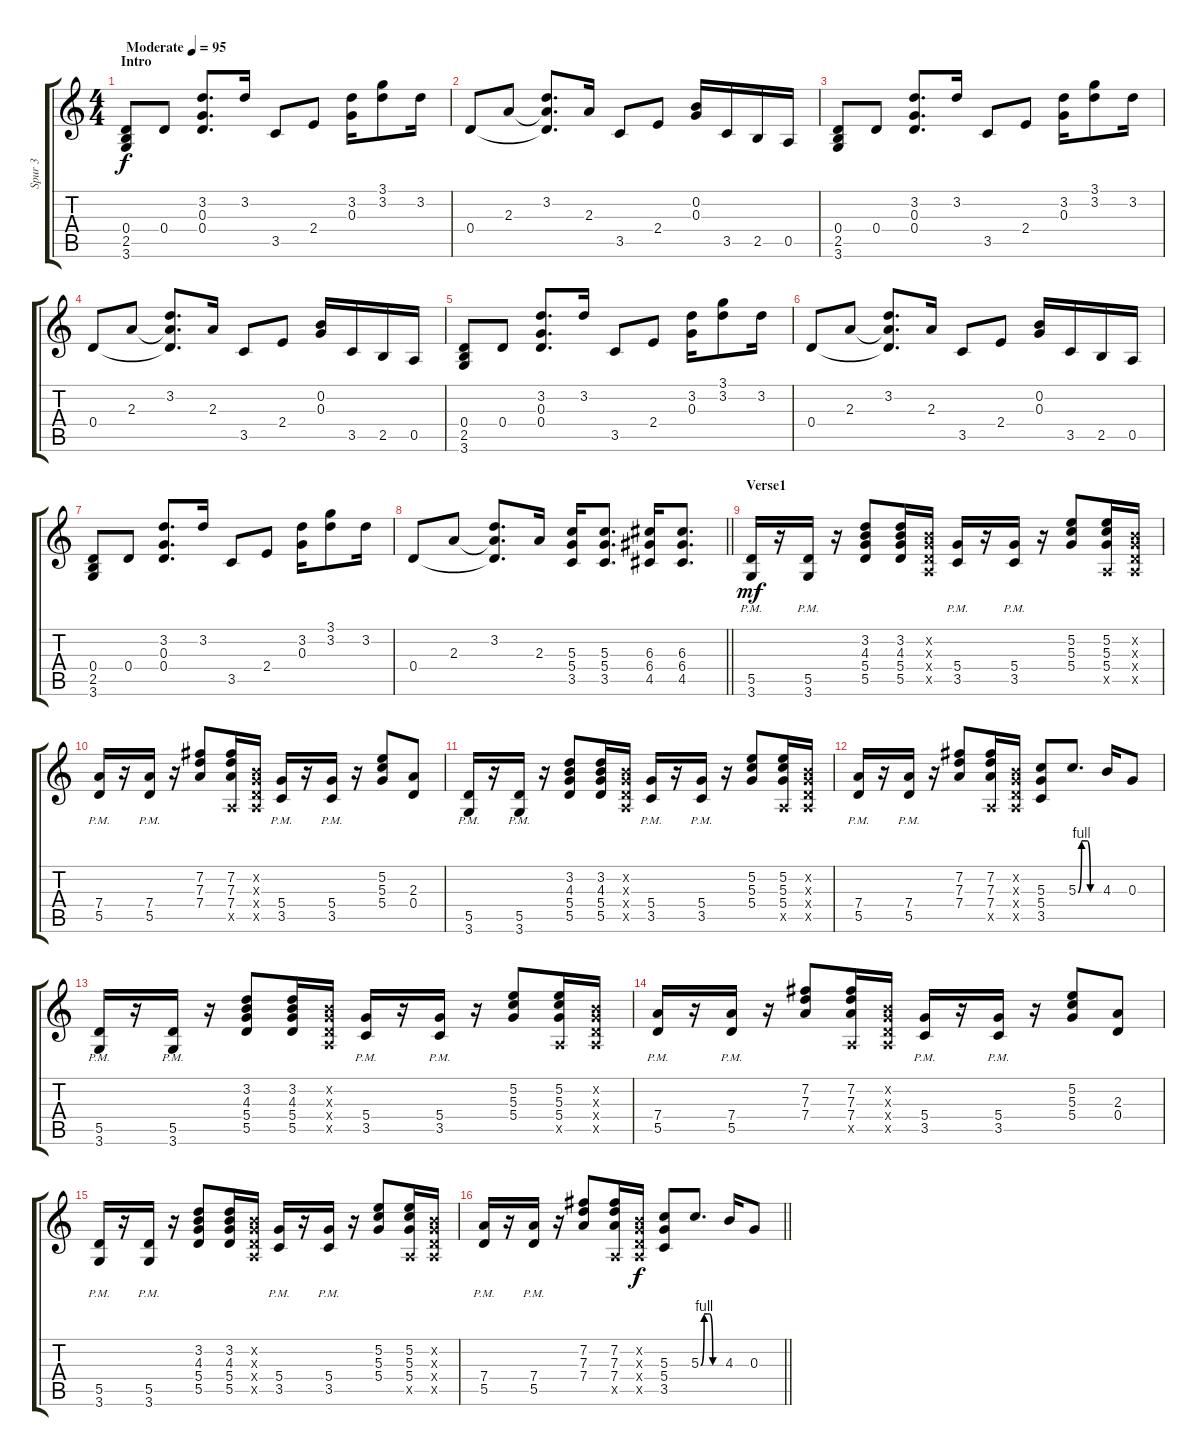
\track ("Spur 3" "Spur 3") {instrument overdrivenguitar}
\staff {score tabs}
\tuning (E4 B3 G3 D3 A2 E2) {hide}
\ts (4 4)
\section ("" "Intro")
\tempo (95 "Moderate")
\clef g2
\ks c
(0.4 2.5 3.6).8{dy f instrument overdrivenguitar} 0.4.8 (3.2 0.3 0.4).8{d} 3.2.16 3.5.8 2.4.8 (3.2 0.3).16 (3.1 3.2).8 3.2.16 |
0.4.8 2.3.8 (3.2 2.3{t} 0.4{t}).8{d} 2.3.16 3.5.8 2.4.8 (0.2 0.3).16 3.5.16 2.5.16 0.5.16 |
(0.4 2.5 3.6).8 0.4.8 (3.2 0.3 0.4).8{d} 3.2.16 3.5.8 2.4.8 (3.2 0.3).16 (3.1 3.2).8 3.2.16 |
0.4.8 2.3.8 (3.2 2.3{t} 0.4{t}).8{d} 2.3.16 3.5.8 2.4.8 (0.2 0.3).16 3.5.16 2.5.16 0.5.16 |
(0.4 2.5 3.6).8 0.4.8 (3.2 0.3 0.4).8{d} 3.2.16 3.5.8 2.4.8 (3.2 0.3).16 (3.1 3.2).8 3.2.16 |
0.4.8 2.3.8 (3.2 2.3{t} 0.4{t}).8{d} 2.3.16 3.5.8 2.4.8 (0.2 0.3).16 3.5.16 2.5.16 0.5.16 |
(0.4 2.5 3.6).8 0.4.8 (3.2 0.3 0.4).8{d} 3.2.16 3.5.8 2.4.8 (3.2 0.3).16 (3.1 3.2).8 3.2.16 |
\barLineRight lightlight
0.4.8 2.3.8 (3.2 2.3{t} 0.4{t}).8{d} 2.3.16 (5.3 5.4 3.5).16 (5.3 5.4 3.5).8{d} (6.3 6.4 4.5).16 (6.3 6.4 4.5).8{d} |
\section ("" "Verse1")
(5.5{pm} 3.6{pm}).16{dy mf} r.16 (5.5{pm} 3.6{pm}).16 r.16 (3.2 4.3 5.4 5.5).8 (3.2 4.3 5.4 5.5).16 (0.2{x} 0.3{x} 0.4{x} 0.5{x}).16 (5.4{pm} 3.5{pm}).16 r.16 (5.4{pm} 3.5{pm}).16 r.16 (5.2 5.3 5.4).8 (5.2 5.3 5.4 0.5{x}).16 (0.2{x} 0.3{x} 0.4{x} 0.5{x}).16 |
(7.4{pm} 5.5{pm}).16 r.16 (7.4{pm} 5.5{pm}).16 r.16 (7.2 7.3 7.4).8 (7.2 7.3 7.4 0.5{x}).16 (0.2{x} 0.3{x} 0.4{x} 0.5{x}).16 (5.4{pm} 3.5{pm}).16 r.16 (5.4{pm} 3.5{pm}).16 r.16 (5.2 5.3 5.4).8 (2.3 0.4).8 |
(5.5{pm} 3.6{pm}).16 r.16 (5.5{pm} 3.6{pm}).16 r.16 (3.2 4.3 5.4 5.5).8 (3.2 4.3 5.4 5.5).16 (0.2{x} 0.3{x} 0.4{x} 0.5{x}).16 (5.4{pm} 3.5{pm}).16 r.16 (5.4{pm} 3.5{pm}).16 r.16 (5.2 5.3 5.4).8 (5.2 5.3 5.4 0.5{x}).16 (0.2{x} 0.3{x} 0.4{x} 0.5{x}).16 |
(7.4{pm} 5.5{pm}).16 r.16 (7.4{pm} 5.5{pm}).16 r.16 (7.2 7.3 7.4).8 (7.2 7.3 7.4 0.5{x}).16 (0.2{x} 0.3{x} 0.4{x} 0.5{x}).16 (5.3 5.4 3.5).8 5.3{be (custom 0 0 10 4 20 4 26 4 35 0 60 0)}.8{d} 4.3.16 0.3.8 |
(5.5{pm} 3.6{pm}).16 r.16 (5.5{pm} 3.6{pm}).16 r.16 (3.2 4.3 5.4 5.5).8 (3.2 4.3 5.4 5.5).16 (0.2{x} 0.3{x} 0.4{x} 0.5{x}).16 (5.4{pm} 3.5{pm}).16 r.16 (5.4{pm} 3.5{pm}).16 r.16 (5.2 5.3 5.4).8 (5.2 5.3 5.4 0.5{x}).16 (0.2{x} 0.3{x} 0.4{x} 0.5{x}).16 |
(7.4{pm} 5.5{pm}).16 r.16 (7.4{pm} 5.5{pm}).16 r.16 (7.2 7.3 7.4).8 (7.2 7.3 7.4 0.5{x}).16 (0.2{x} 0.3{x} 0.4{x} 0.5{x}).16 (5.4{pm} 3.5{pm}).16 r.16 (5.4{pm} 3.5{pm}).16 r.16 (5.2 5.3 5.4).8 (2.3 0.4).8 |
(5.5{pm} 3.6{pm}).16 r.16 (5.5{pm} 3.6{pm}).16 r.16 (3.2 4.3 5.4 5.5).8 (3.2 4.3 5.4 5.5).16 (0.2{x} 0.3{x} 0.4{x} 0.5{x}).16 (5.4{pm} 3.5{pm}).16 r.16 (5.4{pm} 3.5{pm}).16 r.16 (5.2 5.3 5.4).8 (5.2 5.3 5.4 0.5{x}).16 (0.2{x} 0.3{x} 0.4{x} 0.5{x}).16 |
\barLineRight lightlight
(7.4{pm} 5.5{pm}).16 r.16 (7.4{pm} 5.5{pm}).16 r.16 (7.2 7.3 7.4).8 (7.2 7.3 7.4 0.5{x}).16 (0.2{x} 0.3{x} 0.4{x} 0.5{x}).16{dy f} (5.3 5.4 3.5).8 5.3{be (custom 0 0 10 4 20 4 26 4 35 0 60 0)}.8{d} 4.3.16 0.3.8
